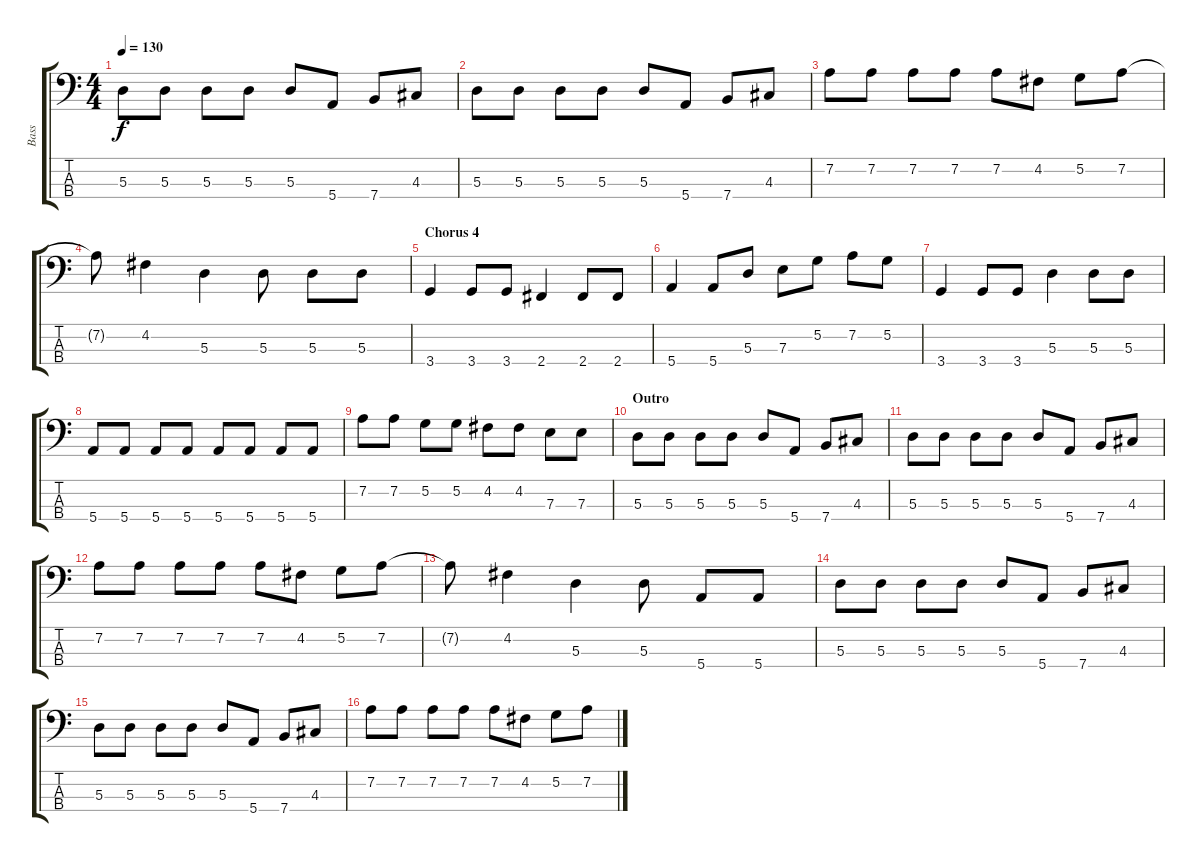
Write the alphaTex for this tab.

\track ("Bass" "Bass") {instrument electricbasspick}
\staff {score tabs}
\tuning (G2 D2 A1 E1) {hide}
\ts (4 4)
\tempo 130
\clef f4
\ks c
5.3.8{dy f} 5.3.8 5.3.8 5.3.8 5.3.8 5.4.8 7.4.8 4.3.8 |
5.3.8 5.3.8 5.3.8 5.3.8 5.3.8 5.4.8 7.4.8 4.3.8 |
7.2.8 7.2.8 7.2.8 7.2.8 7.2.8 4.2.8 5.2.8 7.2.8 |
7.2{t}.8 4.2.4 5.3.4 5.3.8 5.3.8 5.3.8 |
\section ("" "Chorus 4")
3.4.4 3.4.8 3.4.8 2.4.4 2.4.8 2.4.8 |
5.4.4 5.4.8 5.3.8 7.3.8 5.2.8 7.2.8 5.2.8 |
3.4.4 3.4.8 3.4.8 5.3.4 5.3.8 5.3.8 |
5.4.8 5.4.8 5.4.8 5.4.8 5.4.8 5.4.8 5.4.8 5.4.8 |
7.2.8 7.2.8 5.2.8 5.2.8 4.2.8 4.2.8 7.3.8 7.3.8 |
\section ("" "Outro")
5.3.8 5.3.8 5.3.8 5.3.8 5.3.8 5.4.8 7.4.8 4.3.8 |
5.3.8 5.3.8 5.3.8 5.3.8 5.3.8 5.4.8 7.4.8 4.3.8 |
7.2.8 7.2.8 7.2.8 7.2.8 7.2.8 4.2.8 5.2.8 7.2.8 |
7.2{t}.8 4.2.4 5.3.4 5.3.8 5.4.8 5.4.8 |
5.3.8 5.3.8 5.3.8 5.3.8 5.3.8 5.4.8 7.4.8 4.3.8 |
5.3.8 5.3.8 5.3.8 5.3.8 5.3.8 5.4.8 7.4.8 4.3.8 |
7.2.8 7.2.8 7.2.8 7.2.8 7.2.8 4.2.8 5.2.8 7.2.8
